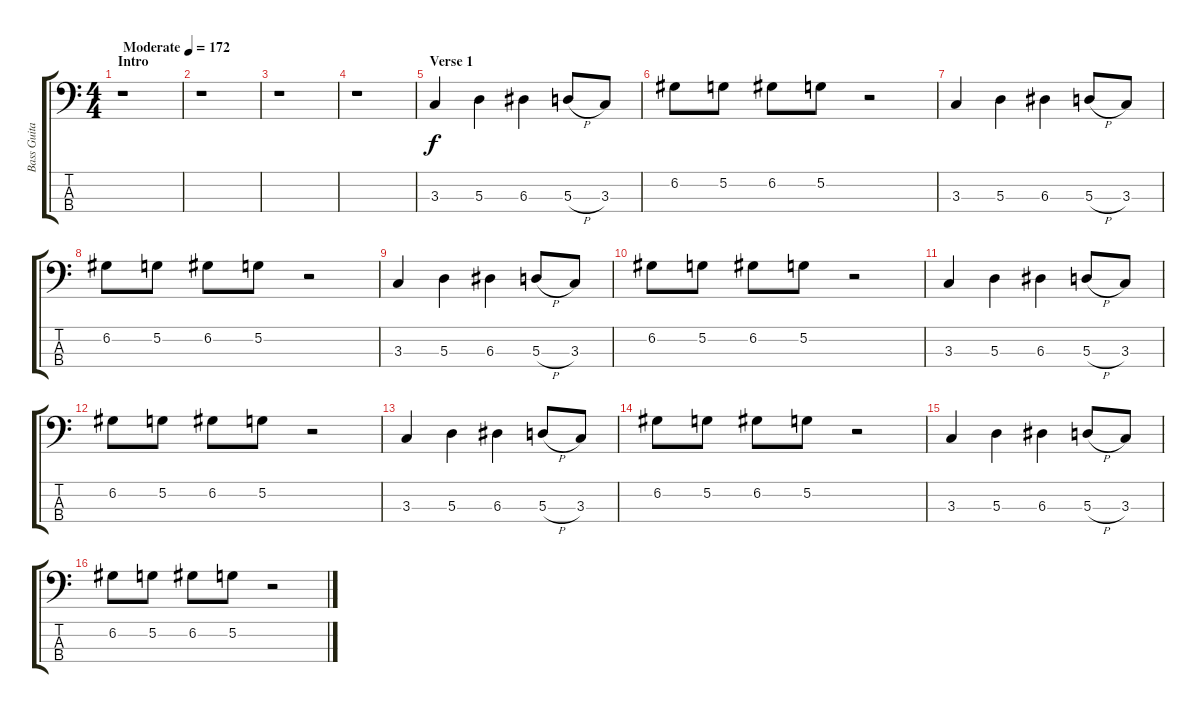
\track ("Bass Guitar" "Bass Guita") {instrument electricbasspick}
\staff {score tabs}
\tuning (G2 D2 A1 E1) {hide}
\ts (4 4)
\section ("" "Intro")
\tempo (172 "Moderate")
\clef f4
\ks c
r.1{dy f instrument electricbasspick} |
r.1 |
r.1 |
r.1 |
\section ("" "Verse 1")
3.3.4 5.3.4 6.3.4 5.3{h}.8 3.3.8 |
6.2.8 5.2.8 6.2.8 5.2.8 r.2 |
3.3.4 5.3.4 6.3.4 5.3{h}.8 3.3.8 |
6.2.8 5.2.8 6.2.8 5.2.8 r.2 |
3.3.4 5.3.4 6.3.4 5.3{h}.8 3.3.8 |
6.2.8 5.2.8 6.2.8 5.2.8 r.2 |
3.3.4 5.3.4 6.3.4 5.3{h}.8 3.3.8 |
6.2.8 5.2.8 6.2.8 5.2.8 r.2 |
3.3.4 5.3.4 6.3.4 5.3{h}.8 3.3.8 |
6.2.8 5.2.8 6.2.8 5.2.8 r.2 |
3.3.4 5.3.4 6.3.4 5.3{h}.8 3.3.8 |
6.2.8 5.2.8 6.2.8 5.2.8 r.2
